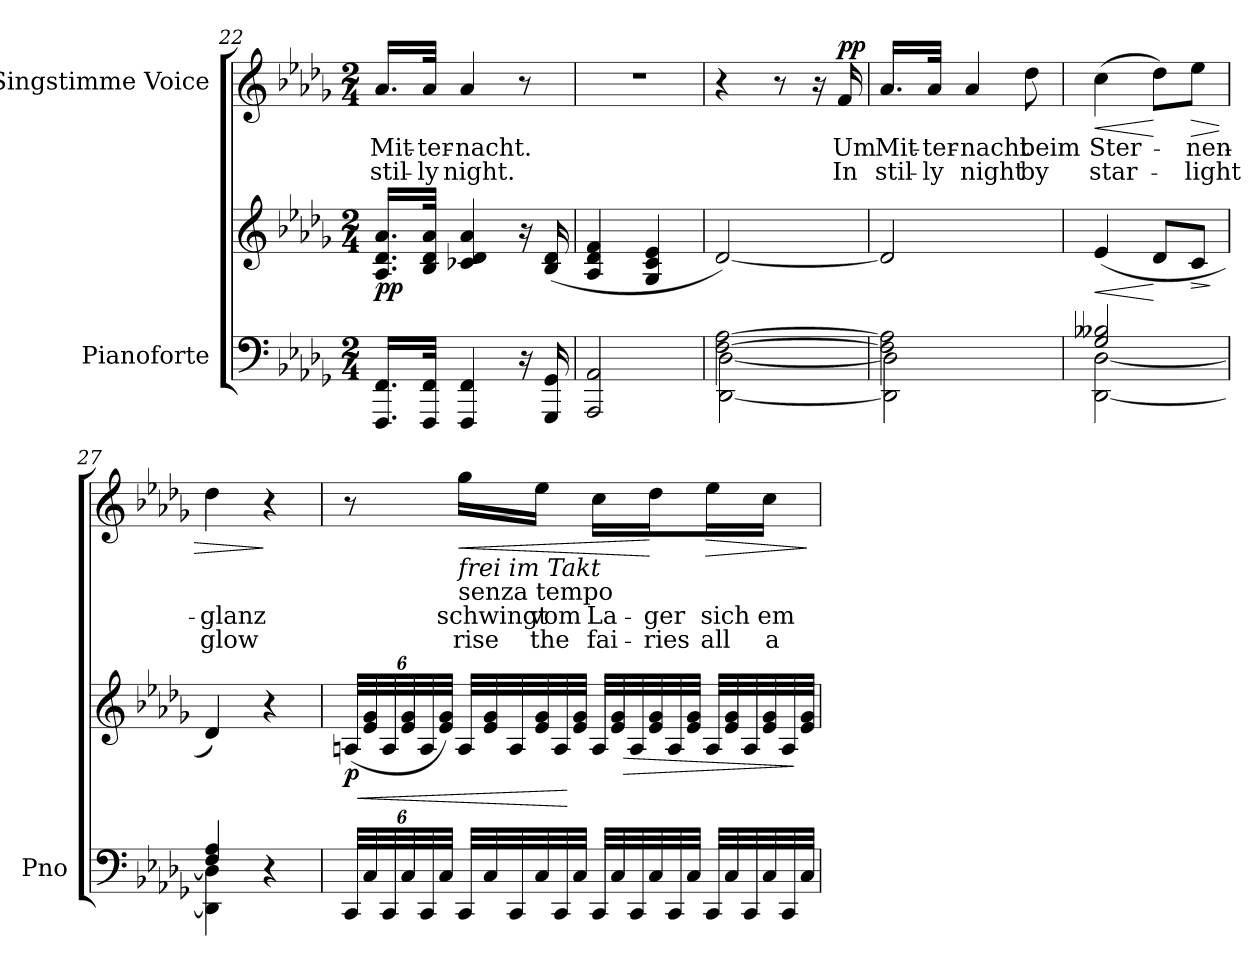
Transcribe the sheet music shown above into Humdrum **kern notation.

**kern	**kern	**dynam	**kern	**text	**text	**dynam
*part2	*part2	*part2	*part1	*part1	*part1	*part1
*staff3	*staff2	*staff2/3	*staff1	*staff1	*staff1	*staff1
*I"Pianoforte	*	*	*I"Singstimme Voice	*	*	*
*I'Pno	*	*	*	*	*	*
*clefF4	*clefG2	*	*clefG2	*	*	*
*k[b-e-a-d-g-]	*k[b-e-a-d-g-]	*	*k[b-e-a-d-g-]	*	*	*
*M2/4	*M2/4	*	*M2/4	*	*	*
=22	=22	=22	=22	=22	=22	=22
!	!	!LO:DY:b	!	!LO:LY:b	!LO:LY:b	!
16.FFF/ 16.FF/LL	16.A-/ 16.d-/ 16.a-/LL	pp	16.a-/LL	Mit-	stil-	.
!	!	!	!	!LO:LY:b	!LO:LY:b	!
32FFF/ 32FF/JJk	32B-/ 32d-/ 32a-/JJk	.	32a-/JJk	-ter-	-ly	.
!	!	!	!	!LO:LY:b	!LO:LY:b	!
4FFF/ 4FF/	4c-X/ 4d-/ 4a-/	.	4a-/	-nacht.	night.	.
16r	16r	.	8r	.	.	.
16GGG-/ 16GG-/	(>16B-/ 16d-/	.	.	.	.	.
!!LO:LB:g=z
=23	=23	=23	=23	=23	=23	=23
2AAA-/ 2AA-/	4A-/ 4d-/ 4f/	.	2r	.	.	.
.	4G-/ 4c/ 4e-/	.	.	.	.	.
=24	=24	=24	=24	=24	=24	=24
*^	*	*	*	*	*	*
[2F\ [2A-\	[2DD-\ [<2D-\	[2d-/)	.	4r	.	.	.
.	.	.	.	8r	.	.	.
.	.	.	.	16r	.	.	.
!	!	!	!	!	!LO:LY:b	!LO:LY:b	!LO:DY:a
.	.	.	.	16f/	Um	In	pp
=25	=25	=25	=25	=25	=25	=25	=25
!	!	!	!	!	!LO:LY:b	!LO:LY:b	!
2F\] 2A-\]	2DD-\] 2D-\]	2d-/]	.	16.a-/LL	Mit-	stil-	.
!	!	!	!	!	!LO:LY:b	!LO:LY:b	!
.	.	.	.	32a-/JJk	-ter-	-ly	.
!	!	!	!	!	!LO:LY:b	!LO:LY:b	!
.	.	.	.	4a-/	-nacht	night	.
!	!	!	!	!	!LO:LY:b	!LO:LY:b	!
.	.	.	.	8dd-\	beim	by	.
=26	=26	=26	=26	=26	=26	=26	=26
!	!	!	!LO:HP:b	!	!LO:LY:b	!LO:LY:b	!LO:HP:b
2G-/ 2B--X/	[2DD-\ [2D-\	(>4e-/	<	(4cc\	Ster-	star-	<
.	.	8d-/L	[	8dd-\L)	.	.	[
!	!	!	!LO:HP:b	!	!LO:LY:b	!LO:LY:b	!LO:HP:b
.	.	8c/J	>	8ee-\J	-nen-	light	>
*v	*v	*	*	*	*	*	*
.	.	]	.	.	.	.
=27	=27	=27	=27	=27	=27	=27
*^	*	*	*	*	*	*
!	!	!	!	!	!LO:LY:b	!LO:LY:b	!
4F/ 4A-/	4DD-\] 4D-\]	4d-/)	.	4dd-\	-glanz	glow	.
4r	4ryy	4r	.	4r	.	.	]
!!LO:PB:g=z
=28	=28	=28	=28	=28	=28	=28	=28
!	!	!	!LO:DY:b	!	!	!	!
*v	*v	*	*	*	*	*	*
48CC/LLL	(48An/LLL	p	8r	.	.	.
!	!	!LO:HP:b	!	!	!	!
48C/	48e-/ 48g-/	<	.	.	.	.
48CC/	48A/	.	.	.	.	.
48C/	48e-/ 48g-/	.	.	.	.	.
48CC/	48A/	.	.	.	.	.
48C/JJJ	48e-/ 48g-/JJJ)	.	.	.	.	.
*Xtuplet	*Xtuplet	*	*	*	*	*
!	!	!	!LO:TX:b:i:t=frei im Takt	!	!	!
!	!	!	!LO:TX:b:t=senza tempo	!	!	!
!	!	!	!	!LO:LY:b	!LO:LY:b	!LO:HP:b
48CC/LLL	48A/LLL	.	16gg-\LL	schwingt	rise	<
48C/	48e-/ 48g-/	.	.	.	.	.
48CC/	48A/	.	.	.	.	.
!	!	!	!	!LO:LY:b	!LO:LY:b	!
48C/	48e-/ 48g-/	.	16ee-\JJ	vom	the	.
48CC/	48A/	.	.	.	.	.
48C/JJJ	48e-/ 48g-/JJJ	[	.	.	.	.
!	!	!	!	!LO:LY:b	!LO:LY:b	!
48CC/LLL	48A/LLL	.	16cc\LL	La-	fai-	.
48C/	48e-/ 48g-/	.	.	.	.	.
!	!	!LO:HP:b	!	!	!	!
48CC/	48A/	>	.	.	.	.
!	!	!	!	!LO:LY:b	!LO:LY:b	!
48C/	48e-/ 48g-/	.	16dd-\J	-ger	-ries	[
48CC/	48A/	.	.	.	.	.
48C/JJJ	48e-/ 48g-/JJJ	.	.	.	.	.
!	!	!	!	!LO:LY:b	!LO:LY:b	!LO:HP:b
48CC/LLL	48A/LLL	.	16ee-\L	sich	all	>
48C/	48e-/ 48g-/	.	.	.	.	.
48CC/	48A/	.	.	.	.	.
!	!	!	!	!LO:LY:b	!LO:LY:b	!
48C/	48e-/ 48g-/	.	16cc\JJ	em-	a-	.
48CC/	48A/	.	.	.	.	.
48C/JJJ	48e-/ 48g-/JJJ	]	.	.	.	.
.	.	.	.	.	.	]
=	=	=	=	=	=	=
*-	*-	*-	*-	*-	*-	*-
